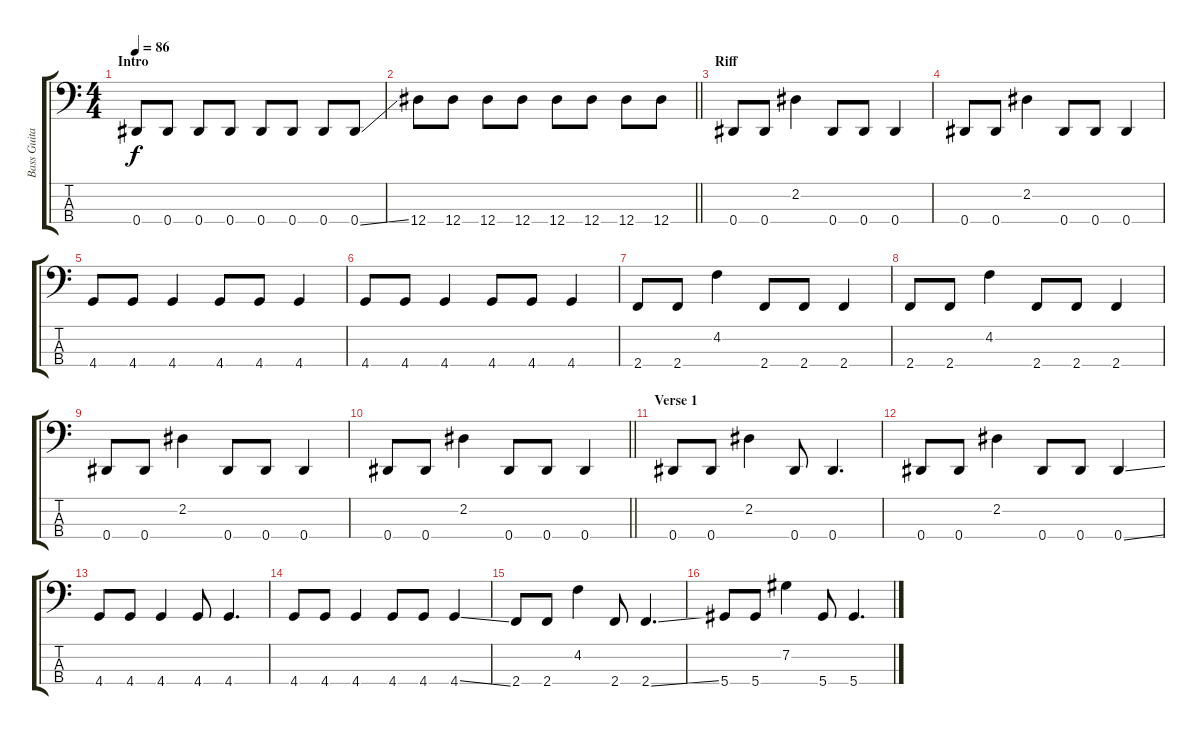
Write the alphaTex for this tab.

\track ("Bass Guitar" "Bass Guita") {instrument electricbassfinger}
\staff {score tabs}
\tuning (Gb2 Db2 Ab1 Eb1) {hide}
\ts (4 4)
\section ("" "Intro")
\tempo 86
\clef f4
\ks c
0.4.8{dy f instrument electricbassfinger} 0.4.8 0.4.8 0.4.8 0.4.8 0.4.8 0.4.8 0.4{ss}.8 |
\barLineRight lightlight
12.4.8 12.4.8 12.4.8 12.4.8 12.4.8 12.4.8 12.4.8 12.4.8 |
\section ("" "Riff")
0.4.8 0.4.8 2.2.4 0.4.8 0.4.8 0.4.4 |
0.4.8 0.4.8 2.2.4 0.4.8 0.4.8 0.4.4 |
4.4.8 4.4.8 4.4.4 4.4.8 4.4.8 4.4.4 |
4.4.8 4.4.8 4.4.4 4.4.8 4.4.8 4.4.4 |
2.4.8 2.4.8 4.2.4 2.4.8 2.4.8 2.4.4 |
2.4.8 2.4.8 4.2.4 2.4.8 2.4.8 2.4.4 |
0.4.8 0.4.8 2.2.4 0.4.8 0.4.8 0.4.4 |
\barLineRight lightlight
0.4.8 0.4.8 2.2.4 0.4.8 0.4.8 0.4.4 |
\section ("" "Verse 1")
0.4.8 0.4.8 2.2.4 0.4.8 0.4.4{d} |
0.4.8 0.4.8 2.2.4 0.4.8 0.4.8 0.4{ss}.4 |
4.4.8 4.4.8 4.4.4 4.4.8 4.4.4{d} |
4.4.8 4.4.8 4.4.4 4.4.8 4.4.8 4.4{ss}.4 |
2.4.8 2.4.8 4.2.4 2.4.8 2.4{ss}.4{d} |
5.4.8 5.4.8 7.2.4 5.4.8 5.4.4{d}
